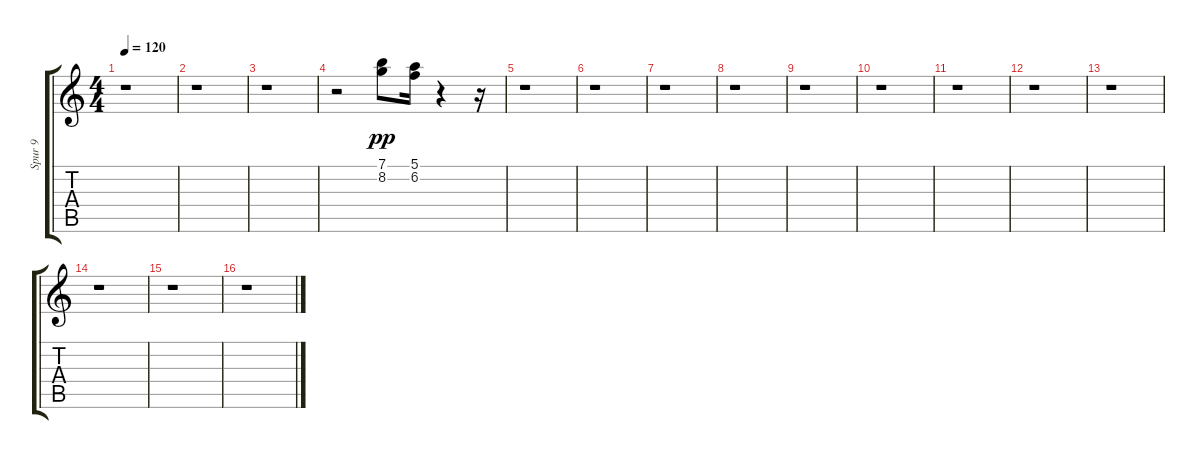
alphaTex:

\track ("Spur 9" "Spur 9") {instrument synthbass2}
\staff {score tabs}
\tuning (E4 B3 G3 D3 A2 E2) {hide}
\ts (4 4)
\tempo 120
\clef g2
\ks c
r.1{dy pp} |
r.1 |
r.1 |
r.2 (7.1 8.2).8 (5.1 6.2).16 r.4 r.16 |
r.1 |
r.1 |
r.1 |
r.1 |
r.1 |
r.1 |
r.1 |
r.1 |
r.1 |
r.1 |
r.1 |
r.1
